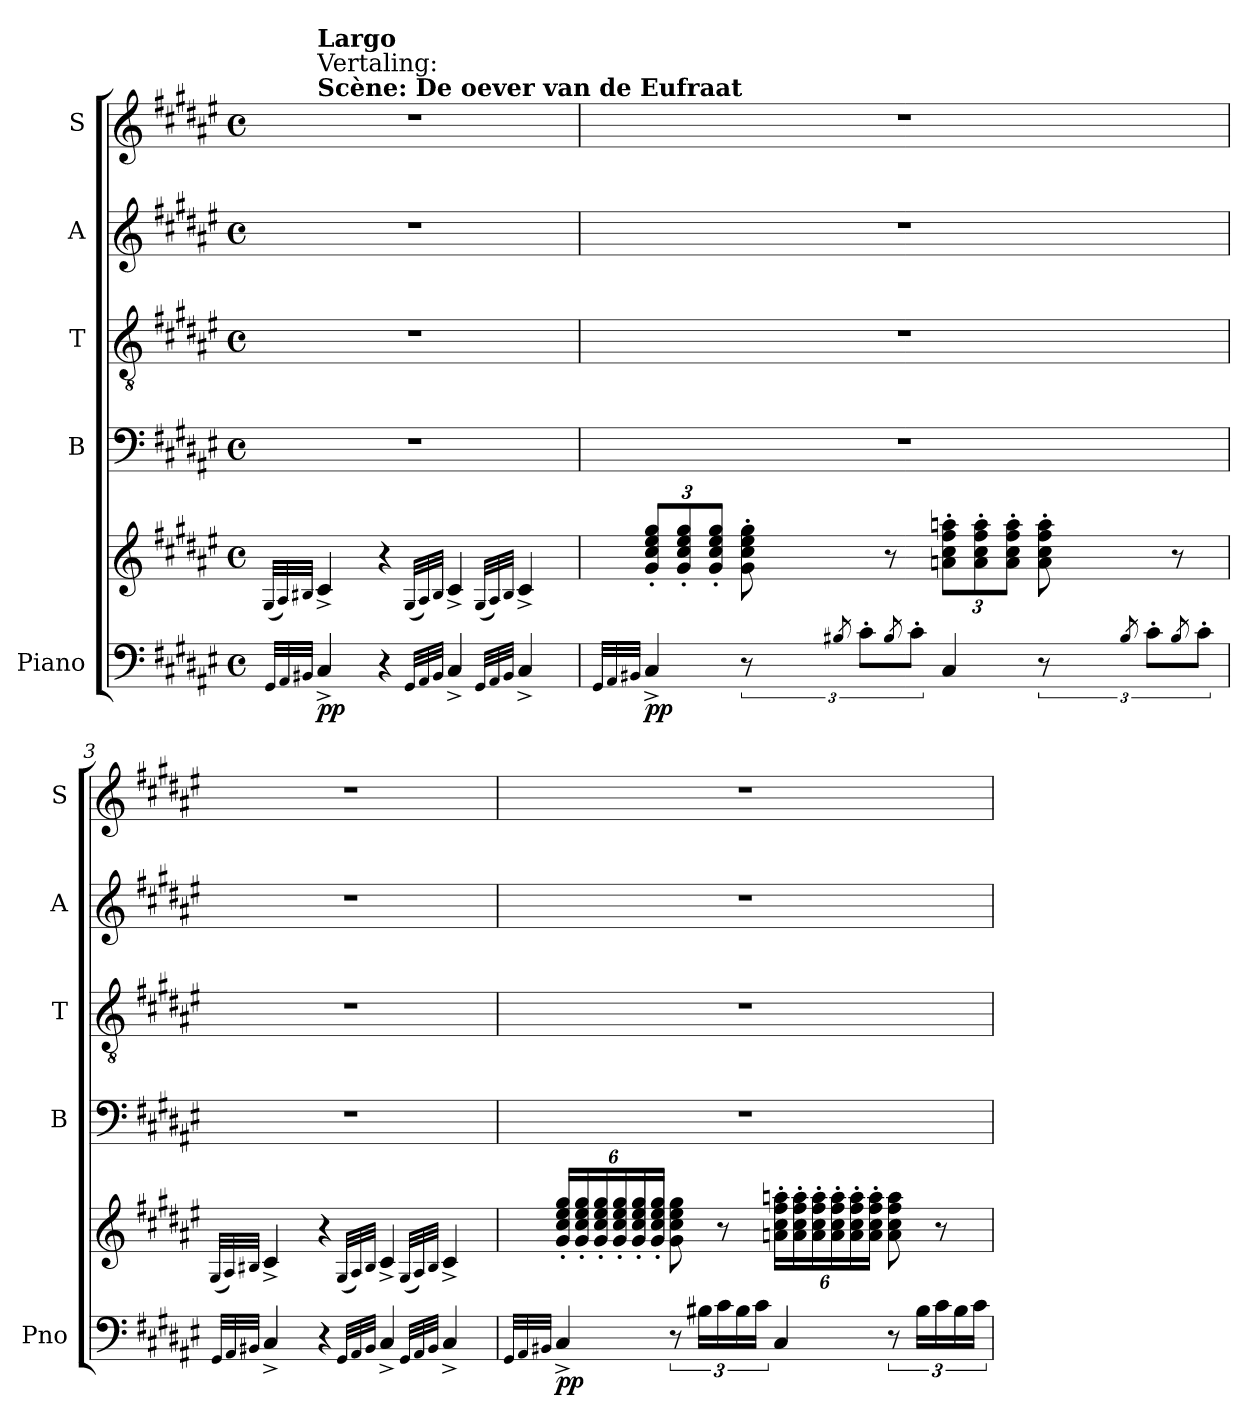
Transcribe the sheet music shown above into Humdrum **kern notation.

**kern	**kern	**dynam	**kern	**kern	**kern	**kern
*part5	*part5	*part5	*part4	*part3	*part2	*part1
*staff6	*staff5	*staff5/6	*staff4	*staff3	*staff2	*staff1
*I"Piano	*	*	*I"B	*I"T	*I"A	*I"S
*I'Pno	*	*	*I'B	*I'T	*I'A	*I'S
*clefF4	*clefG2	*	*clefF4	*clefGv2	*clefG2	*clefG2
*k[f#c#g#d#a#e#]	*k[f#c#g#d#a#e#]	*	*k[f#c#g#d#a#e#]	*k[f#c#g#d#a#e#]	*k[f#c#g#d#a#e#]	*k[f#c#g#d#a#e#]
*M4/4	*M4/4	*	*M4/4	*M4/4	*M4/4	*M4/4
*met(c)	*met(c)	*	*met(c)	*met(c)	*met(c)	*met(c)
=1	=1	=1	=1	=1	=1	=1
32qGG#/LLL	(32qG#/LLL	.	.	.	.	.
32qAA#/	32qA#/)	.	.	.	.	.
32qBB#X/JJJ	32qB#X/JJJ	.	.	.	.	.
!	!	!	!	!	!	!LO:TX:a:B:t=Scène&colon; De oever van de Eufraat
!	!	!	!	!	!	!LO:TX:a:t=Vertaling&colon;
!	!	!	!	!	!	!LO:TX:a:B:t=Largo
!	!	!LO:DY:b=2	!	!	!	!
!	!	!LO:DY:n=1:b	!	!	!	!
4C#^/	4c#^/	p p	1r	1r	1r	1r
4r	4r	.	.	.	.	.
32qGG#/LLL	(32qG#/LLL	.	.	.	.	.
32qAA#/	32qA#/)	.	.	.	.	.
32qBB#/JJJ	32qB#/JJJ	.	.	.	.	.
4C#^/	4c#^/	.	.	.	.	.
32qGG#/LLL	(32qG#/LLL	.	.	.	.	.
32qAA#/	32qA#/)	.	.	.	.	.
32qBB#/JJJ	32qB#/JJJ	.	.	.	.	.
!	!	!LO:DY:n=2:b=2	!	!	!	!
!	!	!LO:DY:n=3:b	!	!	!	!
4C#^/	4c#^/	mp mp	.	.	.	.
=2	=2	=2	=2	=2	=2	=2
32qGG#/LLL	.	.	.	.	.	.
32qAA#/	.	.	.	.	.	.
32qBB#X/JJJ	.	.	.	.	.	.
*	*Xbrackettup	*	*	*	*	*
!	!	!LO:DY:b=2	!	!	!	!
!	!	!LO:DY:n=1:b	!	!	!	!
4C#^/	12g#/' 12cc#/' 12ee#/' 12gg#/'L	p p	1r	1r	1r	1r
.	12g#/' 12cc#/' 12ee#/' 12gg#/'	.	.	.	.	.
.	12g#/' 12cc#/' 12ee#/' 12gg#/'J	.	.	.	.	.
12r	8g#\' 8cc#\' 8ee#\' 8gg#\'	.	.	.	.	.
[8qB#X/	.	.	.	.	.	.
12c#'\L	.	.	.	.	.	.
.	8r	.	.	.	.	.
[8qB#/	.	.	.	.	.	.
12c#'\J	.	.	.	.	.	.
4C#/	12an\' 12cc#\' 12ff#\' 12aan\'L	.	.	.	.	.
.	12a\' 12cc#\' 12ff#\' 12aa\'	.	.	.	.	.
.	12a\' 12cc#\' 12ff#\' 12aa\'J	.	.	.	.	.
12r	8a\' 8cc#\' 8ff#\' 8aa\'	.	.	.	.	.
[8qB#/	.	.	.	.	.	.
12c#'\L	.	.	.	.	.	.
.	8r	.	.	.	.	.
[8qB#/	.	.	.	.	.	.
12c#'\J	.	.	.	.	.	.
=3	=3	=3	=3	=3	=3	=3
32qGG#/LLL	(32qG#/LLL	.	.	.	.	.
32qAA#/	32qA#/)	.	.	.	.	.
32qBB#X/JJJ	32qB#X/JJJ	.	.	.	.	.
4C#^/	4c#^/	.	1r	1r	1r	1r
4r	4r	.	.	.	.	.
32qGG#/LLL	(32qG#/LLL	.	.	.	.	.
32qAA#/	32qA#/)	.	.	.	.	.
32qBB#/JJJ	32qB#/JJJ	.	.	.	.	.
4C#^/	4c#^/	.	.	.	.	.
32qGG#/LLL	(32qG#/LLL	.	.	.	.	.
32qAA#/	32qA#/)	.	.	.	.	.
32qBB#/JJJ	32qB#/JJJ	.	.	.	.	.
!	!	!LO:DY:b=2	!	!	!	!
!	!	!LO:DY:n=1:b	!	!	!	!
4C#^/	4c#^/	mp mp	.	.	.	.
!!LO:LB:g=z
=4	=4	=4	=4	=4	=4	=4
32qGG#/LLL	.	.	.	.	.	.
32qAA#/	.	.	.	.	.	.
32qBB#X/JJJ	.	.	.	.	.	.
!	!	!LO:DY:b=2	!	!	!	!
!	!	!LO:DY:n=1:b	!	!	!	!
4C#^/	24g#/' 24cc#/' 24ee#/' 24gg#/'LL	p p	1r	1r	1r	1r
.	24g#/' 24cc#/' 24ee#/' 24gg#/'	.	.	.	.	.
.	24g#/' 24cc#/' 24ee#/' 24gg#/'	.	.	.	.	.
.	24g#/' 24cc#/' 24ee#/' 24gg#/'	.	.	.	.	.
.	24g#/' 24cc#/' 24ee#/' 24gg#/'	.	.	.	.	.
.	24g#/' 24cc#/' 24ee#/' 24gg#/'JJ	.	.	.	.	.
12r	8g#\ 8cc#\ 8ee#\ 8gg#\	.	.	.	.	.
24B#X\LL	.	.	.	.	.	.
24c#\	8r	.	.	.	.	.
24B#\	.	.	.	.	.	.
24c#\JJ	.	.	.	.	.	.
4C#/	24an\' 24cc#\' 24ff#\' 24aan\'LL	.	.	.	.	.
.	24a\' 24cc#\' 24ff#\' 24aa\'	.	.	.	.	.
.	24a\' 24cc#\' 24ff#\' 24aa\'	.	.	.	.	.
.	24a\' 24cc#\' 24ff#\' 24aa\'	.	.	.	.	.
.	24a\' 24cc#\' 24ff#\' 24aa\'	.	.	.	.	.
.	24a\' 24cc#\' 24ff#\' 24aa\'JJ	.	.	.	.	.
12r	8a\ 8cc#\ 8ff#\ 8aa\	.	.	.	.	.
24B#\LL	.	.	.	.	.	.
24c#\	8r	.	.	.	.	.
24B#\	.	.	.	.	.	.
24c#\JJ	.	.	.	.	.	.
=	=	=	=	=	=	=
*-	*-	*-	*-	*-	*-	*-
